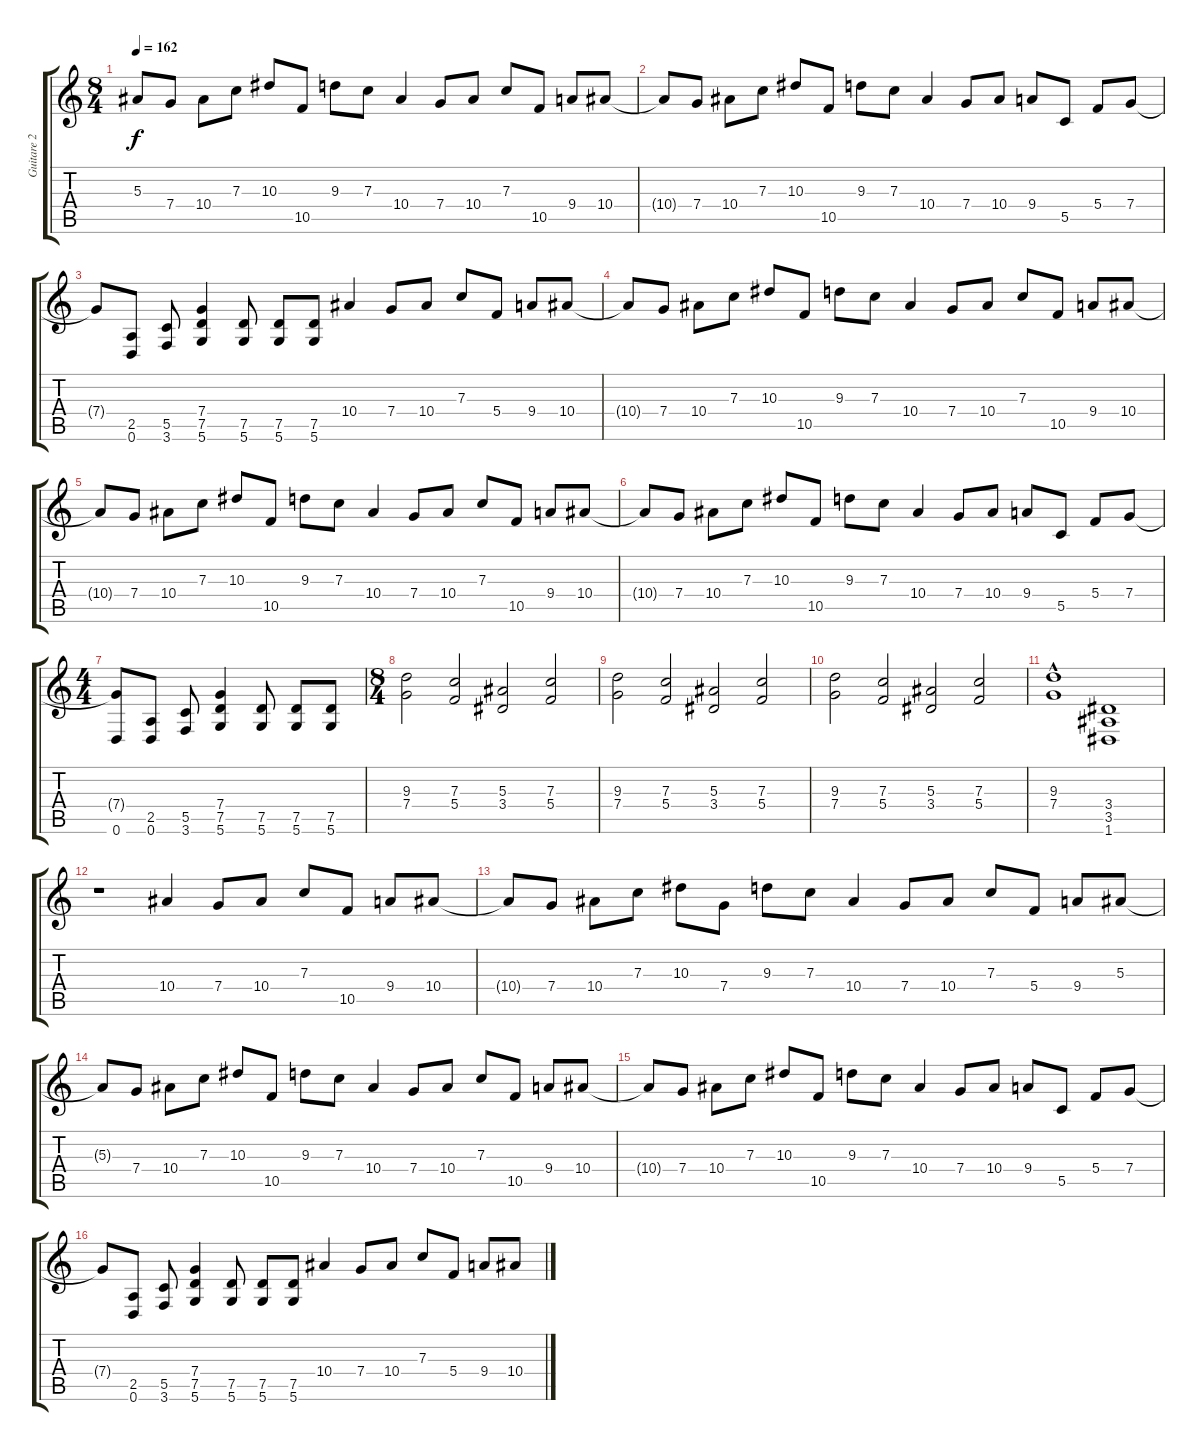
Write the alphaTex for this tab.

\track ("Guitare 2 (melodie aigue)" "Guitare 2 ") {instrument distortionguitar}
\staff {score tabs}
\tuning (D4 A3 F3 C3 G2 D2) {hide}
\ts (8 4)
\tempo 162
\clef g2
\ks c
5.3{t}.8{dy f} 7.4.8 10.4.8 7.3.8 10.3.8 10.5.8 9.3.8 7.3.8 10.4.4 7.4.8 10.4.8 7.3.8 10.5.8 9.4.8 10.4.8 |
10.4{t}.8 7.4.8 10.4.8 7.3.8 10.3.8 10.5.8 9.3.8 7.3.8 10.4.4 7.4.8 10.4.8 9.4.8 5.5.8 5.4.8 7.4.8 |
7.4{t}.8 (2.5 0.6).8 (5.5 3.6).8 (7.4 7.5 5.6).4 (7.5 5.6).8 (7.5 5.6).8 (7.5 5.6).8 10.4.4 7.4.8 10.4.8 7.3.8 5.4.8 9.4.8 10.4.8 |
10.4{t}.8 7.4.8 10.4.8 7.3.8 10.3.8 10.5.8 9.3.8 7.3.8 10.4.4 7.4.8 10.4.8 7.3.8 10.5.8 9.4.8 10.4.8 |
10.4{t}.8 7.4.8 10.4.8 7.3.8 10.3.8 10.5.8 9.3.8 7.3.8 10.4.4 7.4.8 10.4.8 7.3.8 10.5.8 9.4.8 10.4.8 |
10.4{t}.8 7.4.8 10.4.8 7.3.8 10.3.8 10.5.8 9.3.8 7.3.8 10.4.4 7.4.8 10.4.8 9.4.8 5.5.8 5.4.8 7.4.8 |
\ts (4 4)
(7.4{t} 0.6).8 (2.5 0.6).8 (5.5 3.6).8 (7.4 7.5 5.6).4 (7.5 5.6).8 (7.5 5.6).8 (7.5 5.6).8 |
\ts (8 4)
(9.3 7.4).2 (7.3 5.4).2 (5.3 3.4).2 (7.3 5.4).2 |
(9.3 7.4).2 (7.3 5.4).2 (5.3 3.4).2 (7.3 5.4).2 |
(9.3 7.4).2 (7.3 5.4).2 (5.3 3.4).2 (7.3 5.4).2 |
(9.3 7.4{hac}).1 (3.4 3.5 1.6).1 |
r.1 10.4.4 7.4.8 10.4.8 7.3.8 10.5.8 9.4.8 10.4.8 |
10.4{t}.8 7.4.8 10.4.8 7.3.8 10.3.8 7.4.8 9.3.8 7.3.8 10.4.4 7.4.8 10.4.8 7.3.8 5.4.8 9.4.8 5.3.8 |
5.3{t}.8 7.4.8 10.4.8 7.3.8 10.3.8 10.5.8 9.3.8 7.3.8 10.4.4 7.4.8 10.4.8 7.3.8 10.5.8 9.4.8 10.4.8 |
10.4{t}.8 7.4.8 10.4.8 7.3.8 10.3.8 10.5.8 9.3.8 7.3.8 10.4.4 7.4.8 10.4.8 9.4.8 5.5.8 5.4.8 7.4.8 |
7.4{t}.8 (2.5 0.6).8 (5.5 3.6).8 (7.4 7.5 5.6).4 (7.5 5.6).8 (7.5 5.6).8 (7.5 5.6).8 10.4.4 7.4.8 10.4.8 7.3.8 5.4.8 9.4.8 10.4.8
